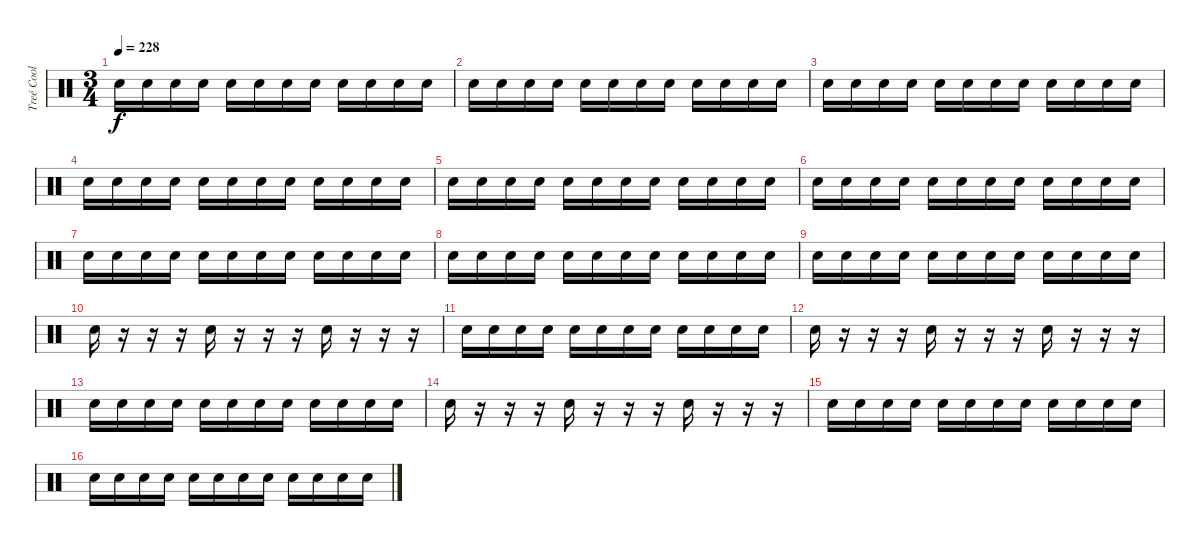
\track ("Treé Cool" "Treé Cool") {instrument percussion}
\staff {score}
\articulation defaults
\ts (3 4)
\tempo 228
\clef neutral
\ks c "Snare (hit) 2".16{dy f} "Snare (hit) 2".16 "Snare (hit) 2".16 "Snare (hit) 2".16 "Snare (hit) 2".16 "Snare (hit) 2".16 "Snare (hit) 2".16 "Snare (hit) 2".16 "Snare (hit) 2".16 "Snare (hit) 2".16 "Snare (hit) 2".16 "Snare (hit) 2".16
|
"Snare (hit) 2".16 "Snare (hit) 2".16 "Snare (hit) 2".16 "Snare (hit) 2".16 "Snare (hit) 2".16 "Snare (hit) 2".16 "Snare (hit) 2".16 "Snare (hit) 2".16 "Snare (hit) 2".16 "Snare (hit) 2".16 "Snare (hit) 2".16 "Snare (hit) 2".16 |
"Snare (hit) 2".16 "Snare (hit) 2".16 "Snare (hit) 2".16 "Snare (hit) 2".16 "Snare (hit) 2".16 "Snare (hit) 2".16 "Snare (hit) 2".16 "Snare (hit) 2".16 "Snare (hit) 2".16 "Snare (hit) 2".16 "Snare (hit) 2".16 "Snare (hit) 2".16 |
"Snare (hit) 2".16 "Snare (hit) 2".16 "Snare (hit) 2".16 "Snare (hit) 2".16 "Snare (hit) 2".16 "Snare (hit) 2".16 "Snare (hit) 2".16 "Snare (hit) 2".16 "Snare (hit) 2".16 "Snare (hit) 2".16 "Snare (hit) 2".16 "Snare (hit) 2".16 |
"Snare (hit) 2".16 "Snare (hit) 2".16 "Snare (hit) 2".16 "Snare (hit) 2".16 "Snare (hit) 2".16 "Snare (hit) 2".16 "Snare (hit) 2".16 "Snare (hit) 2".16 "Snare (hit) 2".16 "Snare (hit) 2".16 "Snare (hit) 2".16 "Snare (hit) 2".16 |
"Snare (hit) 2".16 "Snare (hit) 2".16 "Snare (hit) 2".16 "Snare (hit) 2".16 "Snare (hit) 2".16 "Snare (hit) 2".16 "Snare (hit) 2".16 "Snare (hit) 2".16 "Snare (hit) 2".16 "Snare (hit) 2".16 "Snare (hit) 2".16 "Snare (hit) 2".16 |
"Snare (hit) 2".16{volume 8} "Snare (hit) 2".16 "Snare (hit) 2".16 "Snare (hit) 2".16 "Snare (hit) 2".16 "Snare (hit) 2".16 "Snare (hit) 2".16 "Snare (hit) 2".16 "Snare (hit) 2".16 "Snare (hit) 2".16 "Snare (hit) 2".16 "Snare (hit) 2".16 |
"Snare (hit) 2".16 "Snare (hit) 2".16 "Snare (hit) 2".16 "Snare (hit) 2".16 "Snare (hit) 2".16 "Snare (hit) 2".16 "Snare (hit) 2".16 "Snare (hit) 2".16 "Snare (hit) 2".16 "Snare (hit) 2".16 "Snare (hit) 2".16 "Snare (hit) 2".16 |
"Snare (hit) 2".16 "Snare (hit) 2".16 "Snare (hit) 2".16 "Snare (hit) 2".16 "Snare (hit) 2".16 "Snare (hit) 2".16 "Snare (hit) 2".16 "Snare (hit) 2".16 "Snare (hit) 2".16 "Snare (hit) 2".16 "Snare (hit) 2".16 "Snare (hit) 2".16 |
"Snare (hit) 2".16 r.16 r.16 r.16 "Snare (hit) 2".16 r.16 r.16 r.16 "Snare (hit) 2".16 r.16 r.16 r.16 |
"Snare (hit) 2".16 "Snare (hit) 2".16 "Snare (hit) 2".16 "Snare (hit) 2".16 "Snare (hit) 2".16 "Snare (hit) 2".16 "Snare (hit) 2".16 "Snare (hit) 2".16 "Snare (hit) 2".16 "Snare (hit) 2".16 "Snare (hit) 2".16 "Snare (hit) 2".16 |
"Snare (hit) 2".16 r.16 r.16 r.16 "Snare (hit) 2".16 r.16 r.16 r.16 "Snare (hit) 2".16 r.16 r.16 r.16 |
"Snare (hit) 2".16 "Snare (hit) 2".16 "Snare (hit) 2".16 "Snare (hit) 2".16 "Snare (hit) 2".16 "Snare (hit) 2".16 "Snare (hit) 2".16 "Snare (hit) 2".16 "Snare (hit) 2".16 "Snare (hit) 2".16 "Snare (hit) 2".16 "Snare (hit) 2".16 |
"Snare (hit) 2".16 r.16 r.16 r.16 "Snare (hit) 2".16 r.16 r.16 r.16 "Snare (hit) 2".16 r.16 r.16 r.16 |
"Snare (hit) 2".16 "Snare (hit) 2".16 "Snare (hit) 2".16 "Snare (hit) 2".16 "Snare (hit) 2".16 "Snare (hit) 2".16 "Snare (hit) 2".16 "Snare (hit) 2".16 "Snare (hit) 2".16 "Snare (hit) 2".16 "Snare (hit) 2".16 "Snare (hit) 2".16 |
"Snare (hit) 2".16 "Snare (hit) 2".16 "Snare (hit) 2".16 "Snare (hit) 2".16 "Snare (hit) 2".16 "Snare (hit) 2".16 "Snare (hit) 2".16 "Snare (hit) 2".16 "Snare (hit) 2".16 "Snare (hit) 2".16 "Snare (hit) 2".16 "Snare (hit) 2".16
